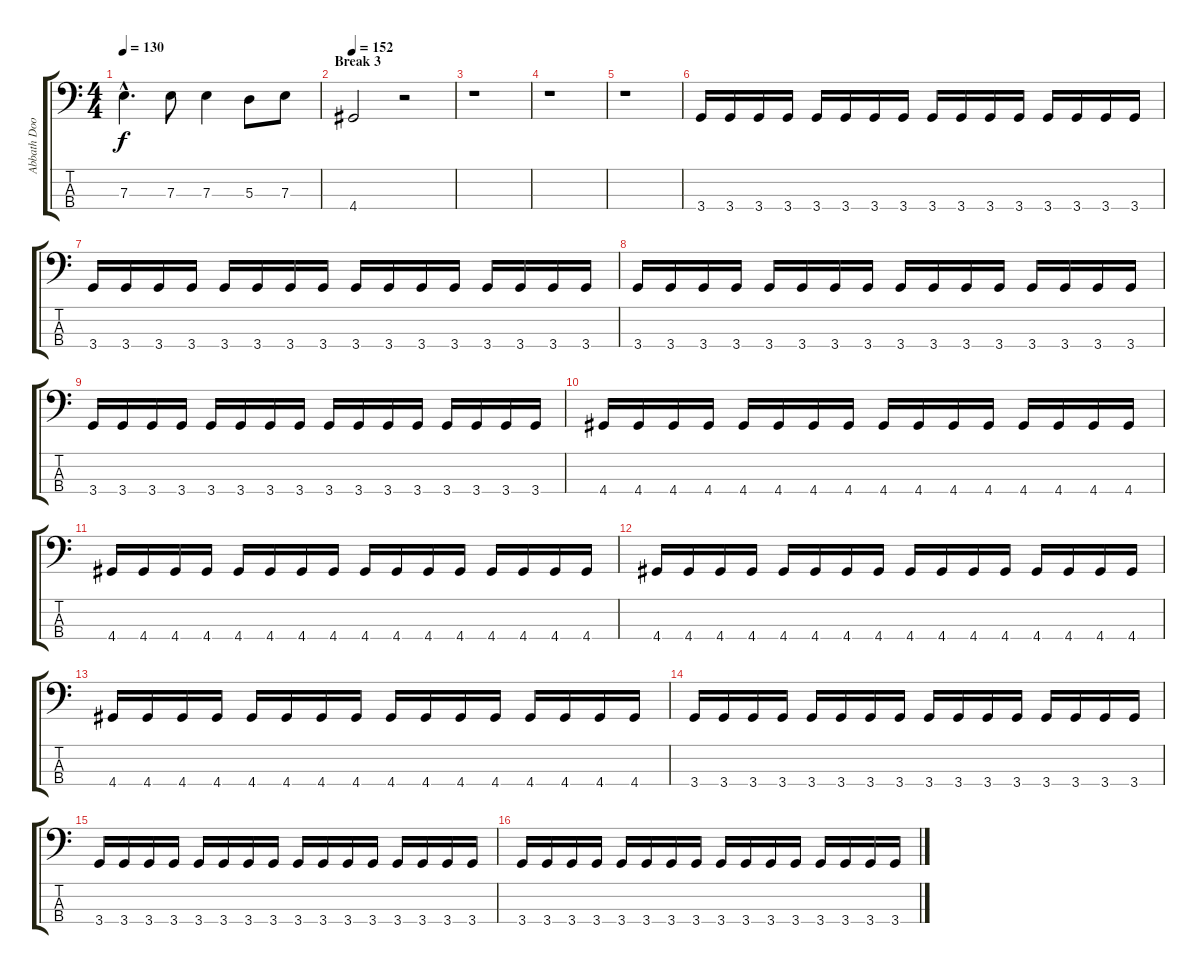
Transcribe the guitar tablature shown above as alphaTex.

\track ("Abbath Doom Occulta" "Abbath Doo") {instrument electricbasspick}
\staff {score tabs}
\tuning (G2 D2 A1 E1) {hide}
\ts (4 4)
\tempo 130
\clef f4
\ks c
7.3{hac}.4{d dy f} 7.3.8 7.3.4 5.3.8 7.3.8 |
\section ("" "Break 3")
\tempo 152
4.4.2 r.2 |
r.1 |
r.1 |
r.1 |
3.4.16 3.4.16 3.4.16 3.4.16 3.4.16 3.4.16 3.4.16 3.4.16 3.4.16 3.4.16 3.4.16 3.4.16 3.4.16 3.4.16 3.4.16 3.4.16 |
3.4.16 3.4.16 3.4.16 3.4.16 3.4.16 3.4.16 3.4.16 3.4.16 3.4.16 3.4.16 3.4.16 3.4.16 3.4.16 3.4.16 3.4.16 3.4.16 |
3.4.16 3.4.16 3.4.16 3.4.16 3.4.16 3.4.16 3.4.16 3.4.16 3.4.16 3.4.16 3.4.16 3.4.16 3.4.16 3.4.16 3.4.16 3.4.16 |
3.4.16 3.4.16 3.4.16 3.4.16 3.4.16 3.4.16 3.4.16 3.4.16 3.4.16 3.4.16 3.4.16 3.4.16 3.4.16 3.4.16 3.4.16 3.4.16 |
4.4.16 4.4.16 4.4.16 4.4.16 4.4.16 4.4.16 4.4.16 4.4.16 4.4.16 4.4.16 4.4.16 4.4.16 4.4.16 4.4.16 4.4.16 4.4.16 |
4.4.16 4.4.16 4.4.16 4.4.16 4.4.16 4.4.16 4.4.16 4.4.16 4.4.16 4.4.16 4.4.16 4.4.16 4.4.16 4.4.16 4.4.16 4.4.16 |
4.4.16 4.4.16 4.4.16 4.4.16 4.4.16 4.4.16 4.4.16 4.4.16 4.4.16 4.4.16 4.4.16 4.4.16 4.4.16 4.4.16 4.4.16 4.4.16 |
4.4.16 4.4.16 4.4.16 4.4.16 4.4.16 4.4.16 4.4.16 4.4.16 4.4.16 4.4.16 4.4.16 4.4.16 4.4.16 4.4.16 4.4.16 4.4.16 |
3.4.16 3.4.16 3.4.16 3.4.16 3.4.16 3.4.16 3.4.16 3.4.16 3.4.16 3.4.16 3.4.16 3.4.16 3.4.16 3.4.16 3.4.16 3.4.16 |
3.4.16 3.4.16 3.4.16 3.4.16 3.4.16 3.4.16 3.4.16 3.4.16 3.4.16 3.4.16 3.4.16 3.4.16 3.4.16 3.4.16 3.4.16 3.4.16 |
3.4.16 3.4.16 3.4.16 3.4.16 3.4.16 3.4.16 3.4.16 3.4.16 3.4.16 3.4.16 3.4.16 3.4.16 3.4.16 3.4.16 3.4.16 3.4.16
